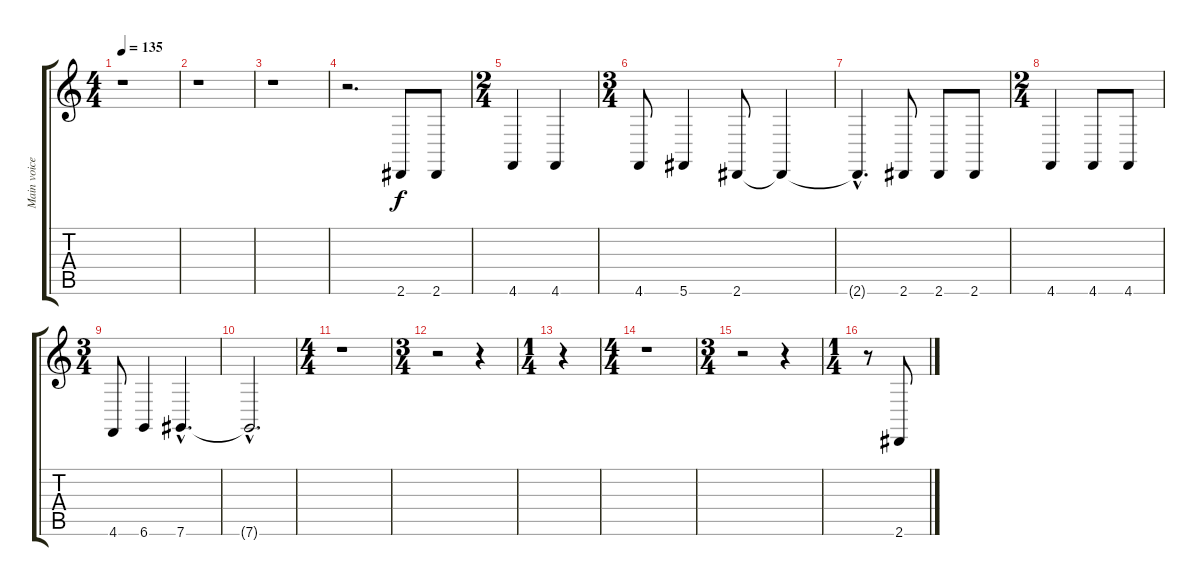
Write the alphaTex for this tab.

\track ("Main voice" "Main voice") {instrument stringensemble1}
\staff {score tabs}
\tuning (Db4 Ab3 E3 B2 Gb2 Db2) {hide}
\ts (4 4)
\tempo 135
\clef g2
\ks c
r.1{dy f} |
r.1 |
r.1 |
r.2{d} 2.6.8 2.6.8 |
\ts (2 4)
4.6.4 4.6.4 |
\ts (3 4)
4.6.8 5.6.4 2.6.8 2.6{t}.4 |
2.6{hac t}.4{d} 2.6.8 2.6.8 2.6.8 |
\ts (2 4)
4.6.4 4.6.8 4.6.8 |
\ts (3 4)
4.6.8 6.6.4 7.6{hac}.4{d} |
7.6{hac t}.2{d} |
\ts (4 4)
r.1 |
\ts (3 4)
r.2 r.4 |
\ts (1 4)
r.4 |
\ts (4 4)
r.1 |
\ts (3 4)
r.2 r.4 |
\ts (1 4)
r.8 2.6.8
